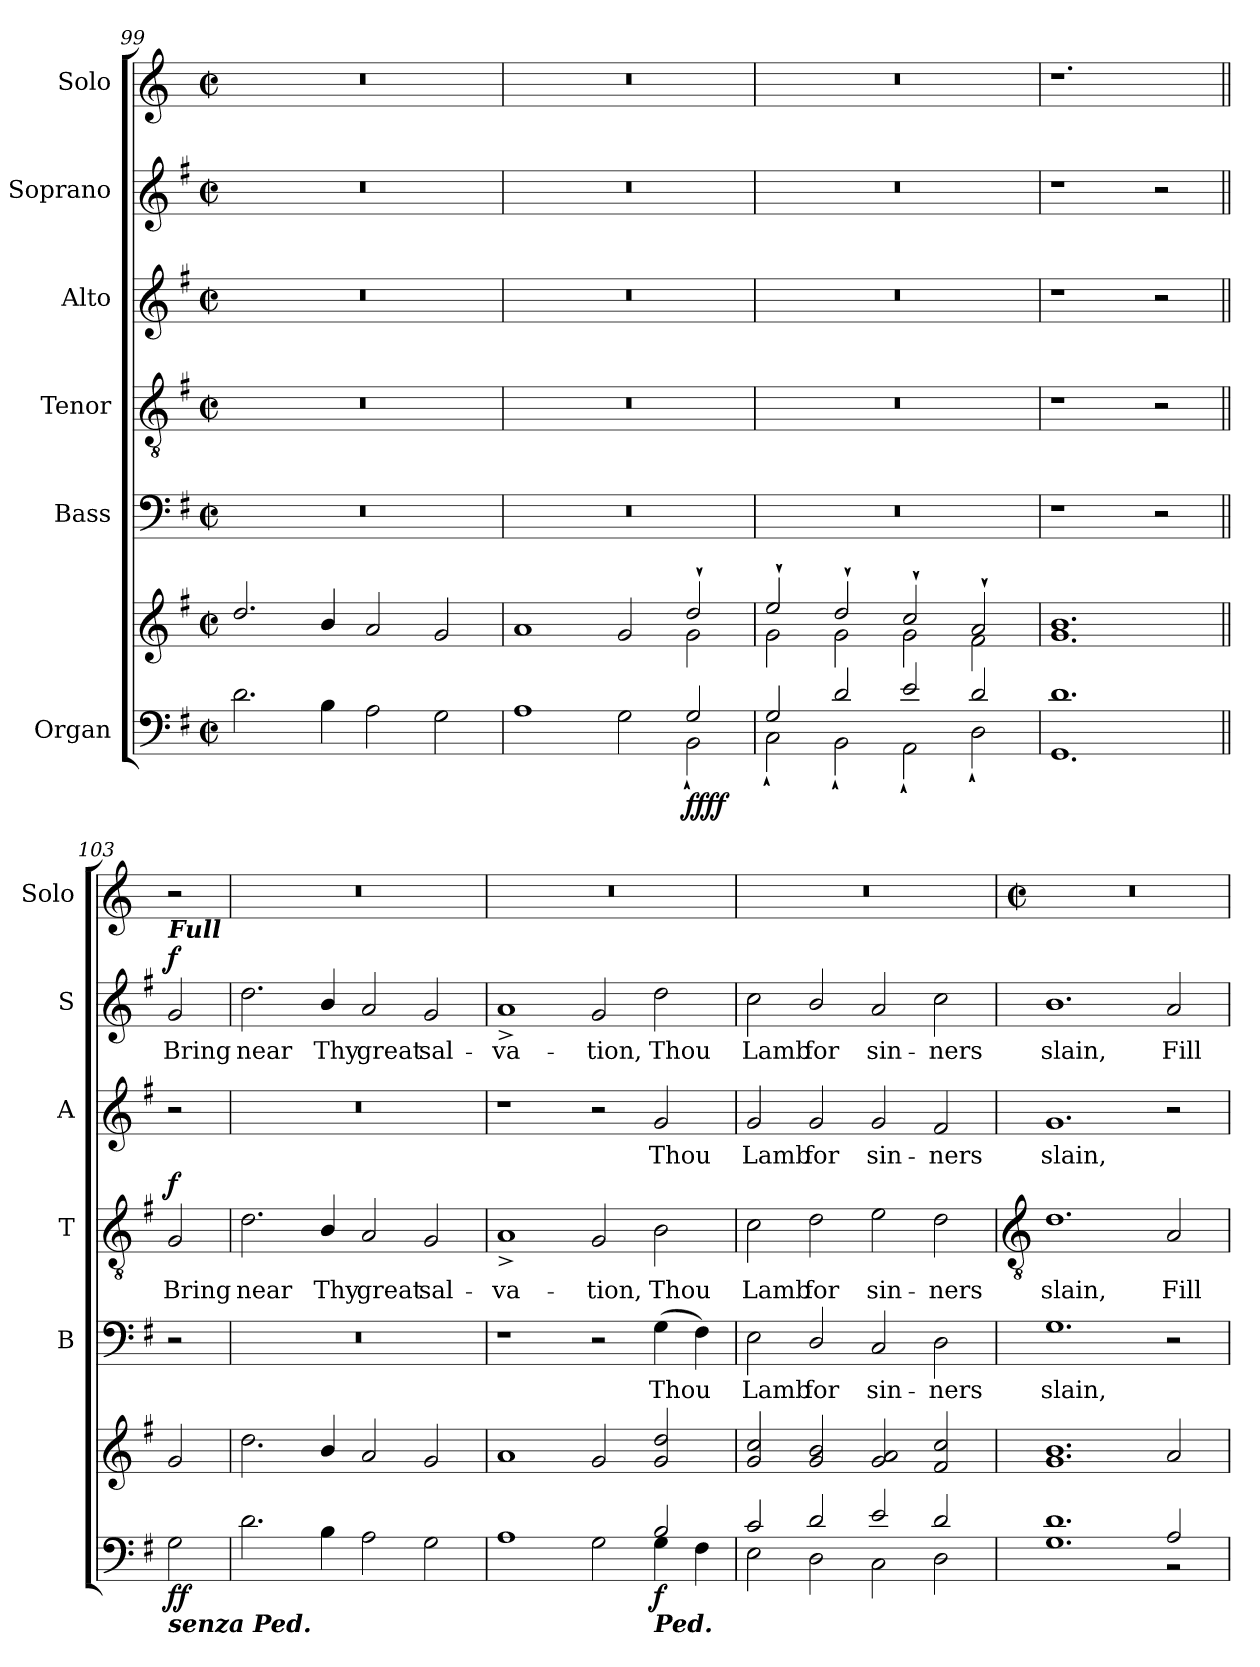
**kern	**kern	**dynam	**kern	**text	**kern	**text	**dynam	**kern	**text	**kern	**text	**dynam	**kern
*part6	*part6	*part6	*part5	*part5	*part4	*part4	*part4	*part3	*part3	*part2	*part2	*part2	*part1
*staff7	*staff6	*staff6/7	*staff5	*staff5	*staff4	*staff4	*staff4	*staff3	*staff3	*staff2	*staff2	*staff2	*staff1
*I"Organ	*	*	*I"Bass	*	*I"Tenor	*	*	*I"Alto	*	*I"Soprano	*	*	*I"Solo
*	*	*	*I'B	*	*I'T	*	*	*I'A	*	*I'S	*	*	*I'Solo
*clefF4	*clefG2	*	*clefF4	*	*clefGv2	*	*	*clefG2	*	*clefG2	*	*	*clefG2
*k[f#]	*k[f#]	*	*k[f#]	*	*k[f#]	*	*	*k[f#]	*	*k[f#]	*	*	*k[]
*G:	*G:	*	*G:	*	*G:	*	*	*G:	*	*G:	*	*	*C:
*M4/2	*M4/2	*	*M4/2	*	*M4/2	*	*	*M4/2	*	*M4/2	*	*	*M4/2
*met(c|)	*met(c|)	*	*met(c|)	*	*met(c|)	*	*	*met(c|)	*	*met(c|)	*	*	*met(c|)
=99	=99	=99	=99	=99	=99	=99	=99	=99	=99	=99	=99	=99	=99
*^	*^	*	*	*	*	*	*	*	*	*	*	*	*
0ryy	2.d\	2.dd/	0ryy	.	0r	.	0r	.	.	0r	.	0r	.	.	0r
.	4B\	4b/	.	.	.	.	.	.	.	.	.	.	.	.	.
.	2A\	2a/	.	.	.	.	.	.	.	.	.	.	.	.	.
.	2G\	2g/	.	.	.	.	.	.	.	.	.	.	.	.	.
=100	=100	=100	=100	=100	=100	=100	=100	=100	=100	=100	=100	=100	=100	=100	=100
1.ryy	1A\	1a/	1.ryy	.	0r	.	0r	.	.	0r	.	0r	.	.	0r
.	2G\	2g/	.	.	.	.	.	.	.	.	.	.	.	.	.
!	!	!	!	!LO:DY:b=2	!	!	!	!	!	!	!	!	!	!	!
!	!	!	!	!LO:DY:n=1:b	!	!	!	!	!	!	!	!	!	!	!
2G/	2BB`\	2dd`/	2g\	ff ff	.	.	.	.	.	.	.	.	.	.	.
=101	=101	=101	=101	=101	=101	=101	=101	=101	=101	=101	=101	=101	=101	=101	=101
2G/	2C`\	2ee`/	2g\	.	0r	.	0r	.	.	0r	.	0r	.	.	0r
2d/	2BB`\	2dd`/	2g\	.	.	.	.	.	.	.	.	.	.	.	.
2e/	2AA`\	2cc`/	2g\	.	.	.	.	.	.	.	.	.	.	.	.
2d/	2D`\	2a`/	2f#\	.	.	.	.	.	.	.	.	.	.	.	.
=102	=102	=102	=102	=102	=102	=102	=102	=102	=102	=102	=102	=102	=102	=102	=102
1.d/	1.GG\	1.b/	1.g\	.	1r	.	1r	.	.	1r	.	1r	.	.	1.r
.	.	.	.	.	2r	.	2r	.	.	2r	.	2r	.	.	.
=103||	=103||	=103||	=103||	=103||	=103||	=103||	=103||	=103||	=103||	=103||	=103||	=103||	=103||	=103||	=103||
!	!	!	!	!	!	!	!	!	!	!	!	!LO:TX:a:Bi:t=Full	!	!	!
!LO:TX:b:Bi:t=senza Ped.	!	!	!	!	!	!	!	!	!	!	!	!	!	!	!
!	!	!	!	!LO:DY:b=2	!	!	!	!LO:LY:b	!	!	!	!	!LO:LY:b	!	!
!	!	!	!	!LO:DY:n=1:b	!	!	!	!	!LO:DY:b	!	!	!	!	!LO:DY:b	!
2G\	2ryy	2g/	2ryy	f f	2r	.	2G	Bring	f	2r	.	2g	Bring	f	2r
=104	=104	=104	=104	=104	=104	=104	=104	=104	=104	=104	=104	=104	=104	=104	=104
!	!	!	!	!	!	!	!	!LO:LY:b	!	!	!	!	!LO:LY:b	!	!
2.d\	0ryy	2.dd\	0ryy	.	0r	.	2.d	near	.	0r	.	2.dd	near	.	0r
!	!	!	!	!	!	!	!	!LO:LY:b	!	!	!	!	!LO:LY:b	!	!
4B\	.	4b/	.	.	.	.	4B/	Thy	.	.	.	4b/	Thy	.	.
!	!	!	!	!	!	!	!	!LO:LY:b	!	!	!	!	!LO:LY:b	!	!
2A\	.	2a/	.	.	.	.	2A	great	.	.	.	2a	great	.	.
!	!	!	!	!	!	!	!	!LO:LY:b	!	!	!	!	!LO:LY:b	!	!
2G\	.	2g/	.	.	.	.	2G	sal-	.	.	.	2g	sal-	.	.
=105	=105	=105	=105	=105	=105	=105	=105	=105	=105	=105	=105	=105	=105	=105	=105
!	!	!	!	!	!	!	!	!LO:LY:b	!	!	!	!	!LO:LY:b	!	!
1A/	1.ryy	1a/	0ryy	.	1r	.	1A^	-va-	.	1r	.	1a^	-va-	.	0r
!	!	!	!	!	!	!	!	!LO:LY:b	!	!	!	!	!LO:LY:b	!	!
2G\	.	2g/	.	.	2r	.	2G	-tion,	.	2r	.	2g	-tion,	.	.
!LO:TX:b:Bi:t=Ped.	!	!	!	!	!	!	!	!	!	!	!	!	!	!	!
!	!	!	!	!LO:DY:b=2	!	!LO:LY:b	!	!LO:LY:b	!	!	!LO:LY:b	!	!LO:LY:b	!	!
2B/	4G\	2g/ 2dd/	.	f	(>4G	Thou	2B\	Thou	.	2g	Thou	2dd	Thou	.	.
.	4F#\	.	.	.	4F#)	.	.	.	.	.	.	.	.	.	.
=106	=106	=106	=106	=106	=106	=106	=106	=106	=106	=106	=106	=106	=106	=106	=106
!	!	!	!	!	!	!LO:LY:b	!	!LO:LY:b	!	!	!LO:LY:b	!	!LO:LY:b	!	!
2c/	2E\	2g/ 2cc/	0ryy	.	2E	Lamb	2c	Lamb	.	2g	Lamb	2cc	Lamb	.	0r
!	!	!	!	!	!	!LO:LY:b	!	!LO:LY:b	!	!	!LO:LY:b	!	!LO:LY:b	!	!
2d/	2D\	2g/ 2b/	.	.	2D/	for	2d\	for	.	2g/	for	2b/	for	.	.
!	!	!	!	!	!	!LO:LY:b	!	!LO:LY:b	!	!	!LO:LY:b	!	!LO:LY:b	!	!
2e/	2C\	2g/ 2a/	.	.	2C	sin-	2e	sin-	.	2g	sin-	2a	sin-	.	.
!	!	!	!	!	!	!LO:LY:b	!	!LO:LY:b	!	!	!LO:LY:b	!	!LO:LY:b	!	!
2d/	2D\	2f#/ 2cc/	.	.	2D	-ners	2d	-ners	.	2f#	-ners	2cc	-ners	.	.
*	*	*v	*v	*	*	*	*	*	*	*	*	*	*	*	*
!!LO:LB:g=z
=107	=107	=107	=107	=107	=107	=107	=107	=107	=107	=107	=107	=107	=107	=107
*	*	*	*	*	*	*clefGv2	*	*	*	*	*	*	*	*
*	*	*	*	*	*	*	*	*	*	*	*	*	*	*M4/2
*	*	*	*	*	*	*	*	*	*	*	*	*	*	*met(c|)
!	!	!	!	!	!LO:LY:b	!	!LO:LY:b	!	!	!LO:LY:b	!	!LO:LY:b	!	!
1.d/	1.G\	1.g 1.b	.	1.G	slain,	1.d	slain,	.	1.g	slain,	1.b	slain,	.	0r
!	!	!	!	!	!	!	!LO:LY:b	!	!	!	!	!LO:LY:b	!	!
2A/	2r	2a	.	2r	.	2A	Fill	.	2r	.	2a	Fill	.	.
*v	*v	*	*	*	*	*	*	*	*	*	*	*	*	*
=	=	=	=	=	=	=	=	=	=	=	=	=	=
*-	*-	*-	*-	*-	*-	*-	*-	*-	*-	*-	*-	*-	*-
